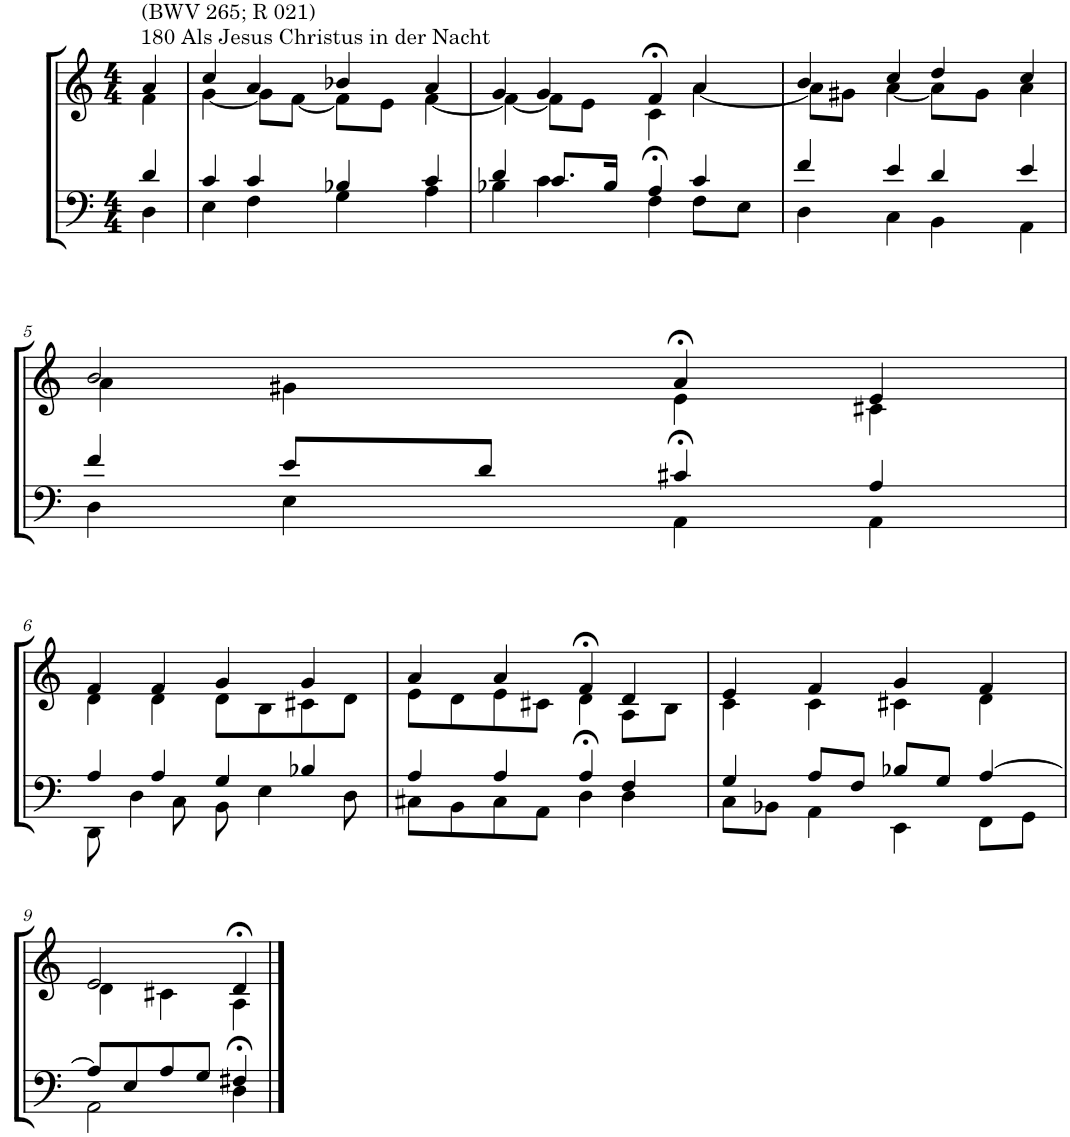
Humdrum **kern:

**kern	**kern
*part2	*part1
*staff2	*staff1
*I"Tenor/Baß	*I"Sopran/Alt
*clefF4	*clefG2
*k[]	*k[]
*M4/4	*M4/4
=1	=1
*^	*^
!	!	!LO:TX:a:t=180 Als Jesus Christus in der Nacht	!
!	!	!LO:TX:a:t=(BWV 265; R 021)	!
4d/	4D\	4a/	4f\
=2	=2	=2	=2
4c/	4E\	4cc/	[4g\
4c/	4F\	4a/	8g\L]
.	.	.	[8f\J
4B-X/	4G\	4b-X/	8f\L]
.	.	.	8e\J
4c/	4A\	4a/	[4f\
=3	=3	=3	=3
4d/	4B-X\	4g/	4f\_
8.c/L	4c\	4g/	8f\L]
.	.	.	8e\J
16B-/Jk	.	.	.
4A/	4F>\	4f>/	4c\
4c/	8F\L	4a/	[4a\
.	8E\J	.	.
=4	=4	=4	=4
4f/	4D\	4b/	8a\L]
.	.	.	8g#X\J
4e/	4C\	4cc/	[4a\
4d/	4BB\	4dd/	8a\L]
.	.	.	8g#\J
4e/	4AA\	4cc/	4a\
!!LO:LB:g=z	!!
=5	=5	=5	=5
4f/	4D\	2b/	4a\
8e/L	4E\	.	4g#X\
8d/J	.	.	.
4c#X/	4AA>\	4a>/	4e\
4A/	4AA\	4e/	4c#X\
!!LO:LB:g=z	!!
=6	=6	=6	=6
4A/	8DD\	4f/	4d\
.	4D\	.	.
4A/	.	4f/	4d\
.	8C\	.	.
4G/	8BB\	4g/	8d\L
.	4E\	.	8B\
4B-X/	.	4g/	8c#X\
.	8D\	.	8d\J
=7	=7	=7	=7
4A/	8C#X\L	4a/	8e\L
.	8BB\	.	8d\
4A/	8C#\	4a/	8e\
.	8AA\J	.	8c#X\J
4A/	4D>\	4f>/	4d\
4F/	4D\	4d/	8A\L
.	.	.	8B\J
=8	=8	=8	=8
4G/	8C\L	4e/	4c\
.	8BB-X\J	.	.
8A/L	4AA\	4f/	4c\
8F/J	.	.	.
8B-X/L	4EE\	4g/	4c#X\
8G/J	.	.	.
[4A/	8FF\L	4f/	4d\
.	8GG\J	.	.
!!LO:LB:g=z	!!
=9	=9	=9	=9
8A/L]	2AA\	2e/	4d\
8E/	.	.	.
8A/	.	.	4c#X\
8G/J	.	.	.
4F#X/	4D>\	4d>/	4A\
*v	*v	*	*
*	*v	*v
==	==
*-	*-
